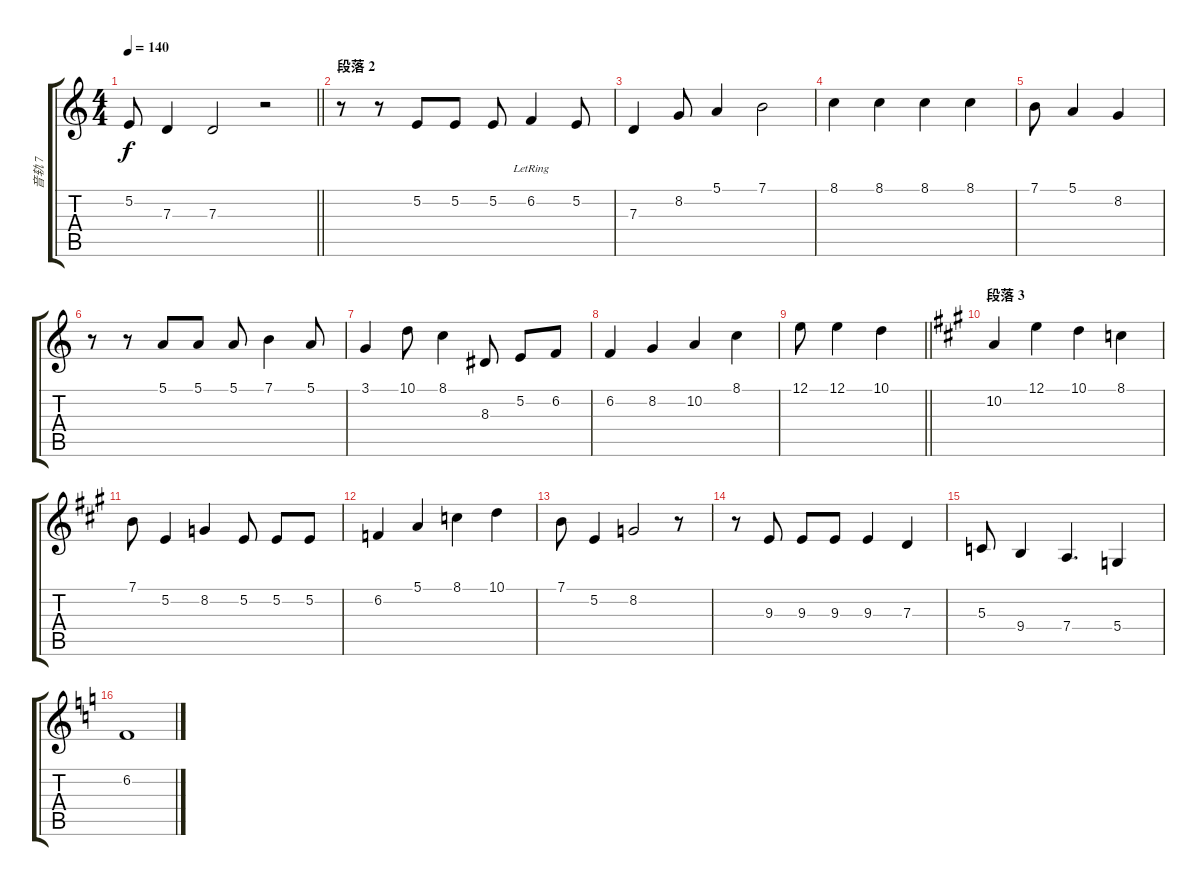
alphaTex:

\track ("音轨 7" "音轨 7") {instrument sopranosax}
\staff {score tabs}
\tuning (E4 B3 G3 D3 A2 E2) {hide}
\ts (4 4)
\tempo 140
\clef g2
\barLineRight lightlight
\ks c
5.2.8{dy f} 7.3.4 7.3.2 r.2 |
\section ("" "段落 2")
r.8 r.8 5.2.8 5.2.8 5.2.8 6.2{lr}.4 5.2.8 |
7.3.4 8.2.8 5.1.4 7.1.2 |
8.1.4 8.1.4 8.1.4 8.1.4 |
7.1.8 5.1.4 8.2.4 |
r.8 r.8 5.1.8 5.1.8 5.1.8 7.1.4 5.1.8 |
3.1.4 10.1.8 8.1.4 8.3.8 5.2.8 6.2.8 |
6.2.4 8.2.4 10.2.4 8.1.4 |
\barLineRight lightlight
12.1.8 12.1.4 10.1.4 |
\section ("" "段落 3")
\ks a
10.2.4 12.1.4 10.1.4 8.1.4 |
7.1.8 5.2.4 8.2.4 5.2.8 5.2.8 5.2.8 |
6.2.4 5.1.4 8.1.4 10.1.4 |
7.1.8 5.2.4 8.2.2 r.8 |
r.8 9.3.8 9.3.8 9.3.8 9.3.4 7.3.4 |
5.3.8 9.4.4 7.4.4{d} 5.4.4 |
\ks c
6.2.1
